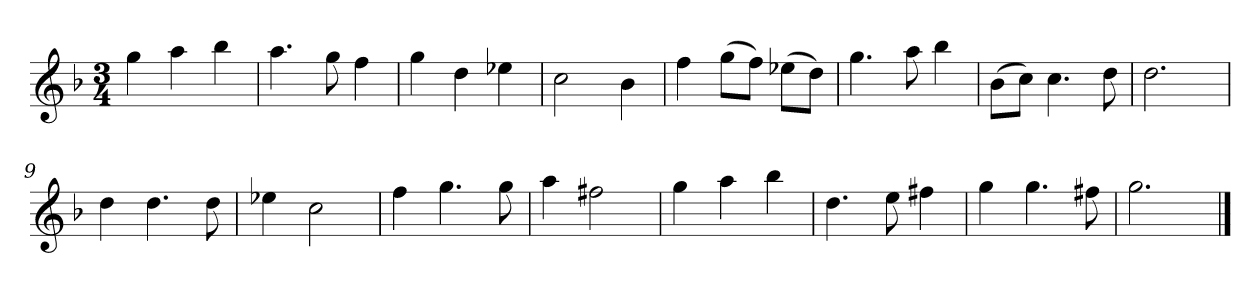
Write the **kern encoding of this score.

**kern
*part1
*staff1
*k[b-]
*M3/4
*MM120
=1
4gg
4aa
4bb-
=2
4.aa
8gg
4ff
=3
4gg
4dd
4ee-X
=4
2cc
4b-
=5
4ff
(8ggL
8ffJ)
(8ee-XL
8ddJ)
=6
4.gg
8aa
4bb-
=7
(8b-L
8ccJ)
4.cc
8dd
=8
2.dd
=9
4dd
4.dd
8dd
=10
4ee-X
2cc
=11
4ff
4.gg
8gg
=12
4aa
2ff#X
=13
4gg
4aa
4bb-
=14
4.dd
8ee
4ff#X
=15
4gg
4.gg
8ff#X
=16
2.gg
==
*-
